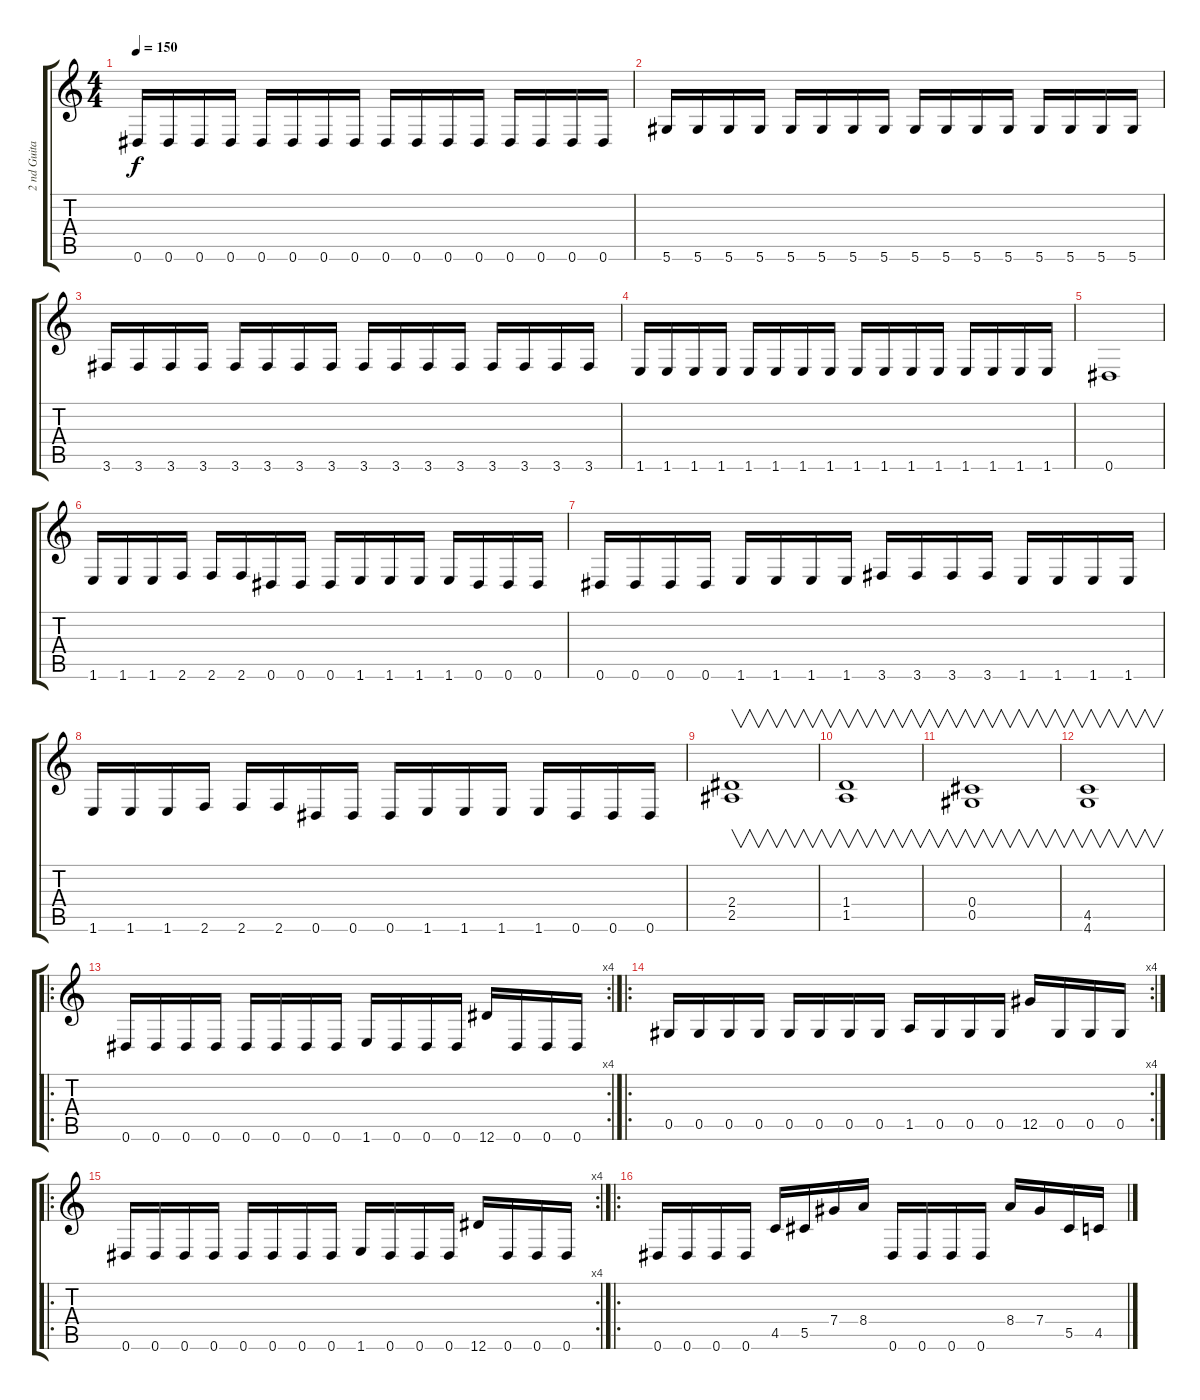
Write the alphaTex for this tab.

\track ("2 nd Guitar" "2 nd Guita") {instrument overdrivenguitar}
\staff {score tabs}
\tuning (Eb4 Bb3 Gb3 Db3 Ab2 Eb2) {hide}
\ts (4 4)
\tempo 150
\clef g2
\ks c
0.6.16{dy f} 0.6.16 0.6.16 0.6.16 0.6.16 0.6.16 0.6.16 0.6.16 0.6.16 0.6.16 0.6.16 0.6.16 0.6.16 0.6.16 0.6.16 0.6.16 |
5.6.16 5.6.16 5.6.16 5.6.16 5.6.16 5.6.16 5.6.16 5.6.16 5.6.16 5.6.16 5.6.16 5.6.16 5.6.16 5.6.16 5.6.16 5.6.16 |
3.6.16 3.6.16 3.6.16 3.6.16 3.6.16 3.6.16 3.6.16 3.6.16 3.6.16 3.6.16 3.6.16 3.6.16 3.6.16 3.6.16 3.6.16 3.6.16 |
1.6.16 1.6.16 1.6.16 1.6.16 1.6.16 1.6.16 1.6.16 1.6.16 1.6.16 1.6.16 1.6.16 1.6.16 1.6.16 1.6.16 1.6.16 1.6.16 |
0.6.1 |
1.6.16 1.6.16 1.6.16 2.6.16 2.6.16 2.6.16 0.6.16 0.6.16 0.6.16 1.6.16 1.6.16 1.6.16 1.6.16 0.6.16 0.6.16 0.6.16 |
0.6.16 0.6.16 0.6.16 0.6.16 1.6.16 1.6.16 1.6.16 1.6.16 3.6.16 3.6.16 3.6.16 3.6.16 1.6.16 1.6.16 1.6.16 1.6.16 |
1.6.16 1.6.16 1.6.16 2.6.16 2.6.16 2.6.16 0.6.16 0.6.16 0.6.16 1.6.16 1.6.16 1.6.16 1.6.16 0.6.16 0.6.16 0.6.16 |
(2.4 2.5).1{v} |
(1.4 1.5).1{v} |
(0.4 0.5).1{v} |
(4.5 4.6).1{v} |
\ro
\rc 4
0.6.16 0.6.16 0.6.16 0.6.16 0.6.16 0.6.16 0.6.16 0.6.16 1.6.16 0.6.16 0.6.16 0.6.16 12.6.16 0.6.16 0.6.16 0.6.16 |
\ro
\rc 4
0.5.16 0.5.16 0.5.16 0.5.16 0.5.16 0.5.16 0.5.16 0.5.16 1.5.16 0.5.16 0.5.16 0.5.16 12.5.16 0.5.16 0.5.16 0.5.16 |
\ro
\rc 4
0.6.16 0.6.16 0.6.16 0.6.16 0.6.16 0.6.16 0.6.16 0.6.16 1.6.16 0.6.16 0.6.16 0.6.16 12.6.16 0.6.16 0.6.16 0.6.16 |
\ro
0.6.16 0.6.16 0.6.16 0.6.16 4.5.16 5.5.16 7.4.16 8.4.16 0.6.16 0.6.16 0.6.16 0.6.16 8.4.16 7.4.16 5.5.16 4.5.16
